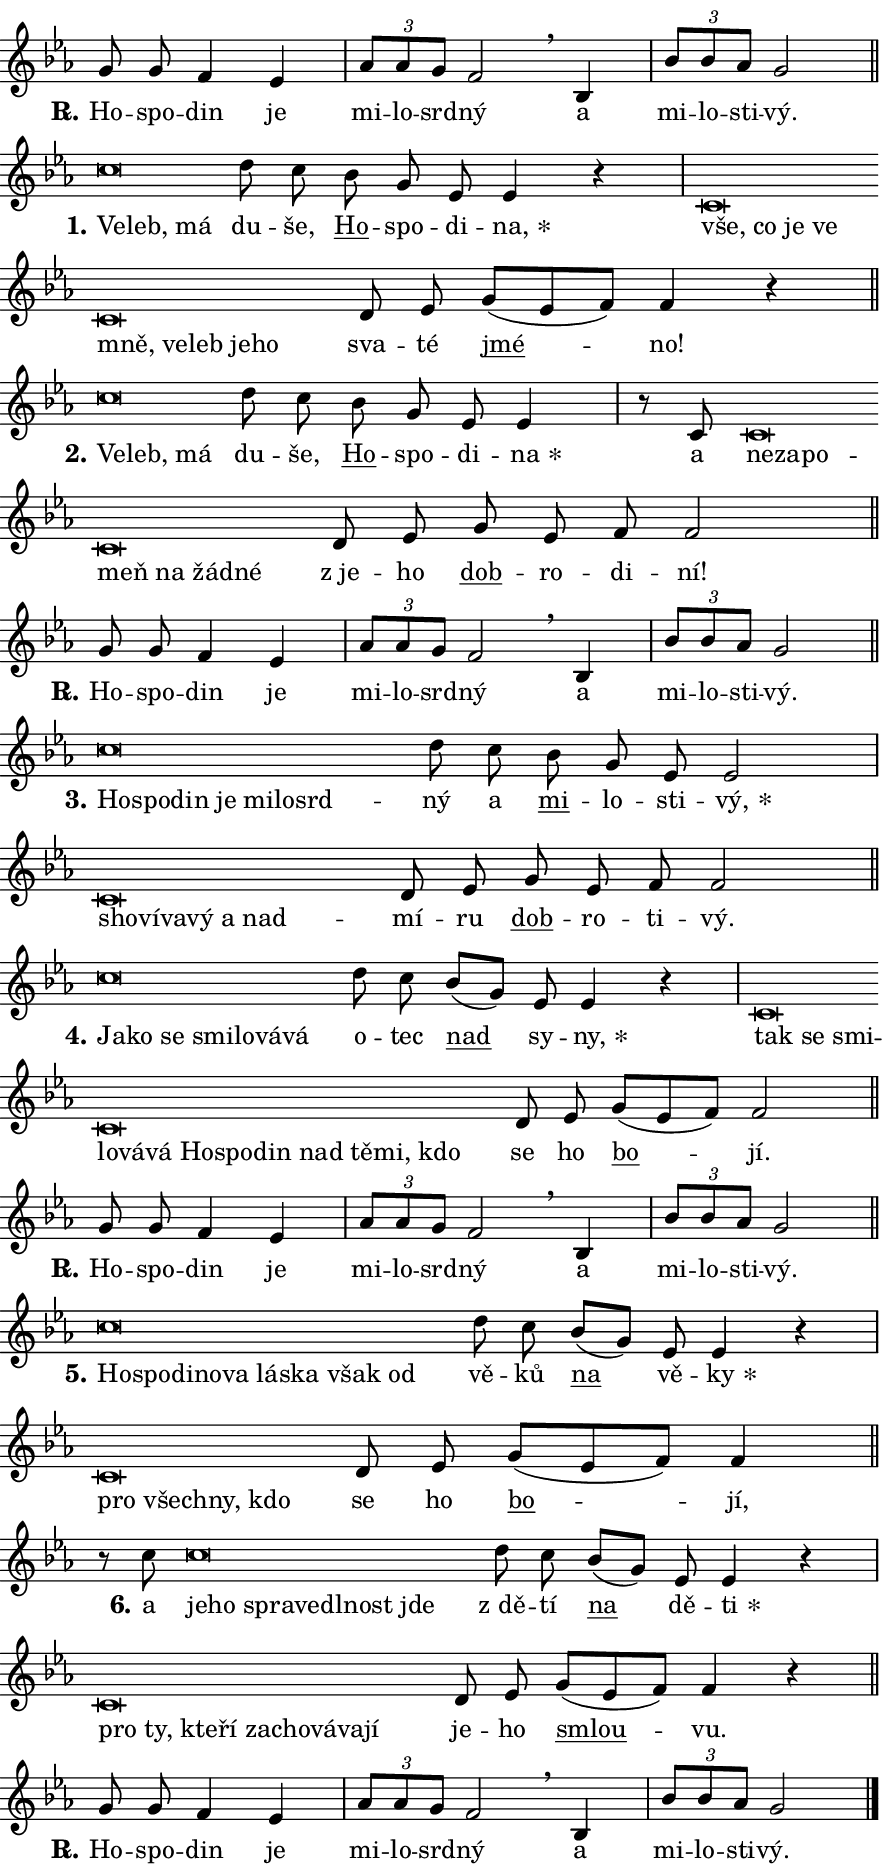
\version "2.24.0"
\header { tagline = "" }
\paper {
  indent = 0\cm
  top-margin = 0\cm
  right-margin = 0.13\cm % to fit lyric hyphens
  bottom-margin = 0\cm
  left-margin = 0\cm
  paper-width = 15\cm
  page-breaking = #ly:one-page-breaking
  system-system-spacing.basic-distance = #11
  score-system-spacing.basic-distance = #11
  ragged-last = ##f
}


%% Author: Thomas Morley
%% https://lists.gnu.org/archive/html/lilypond-user/2020-05/msg00002.html
#(define (line-position grob)
"Returns position of @var[grob} in current system:
   @code{'start}, if at first time-step
   @code{'end}, if at last time-step
   @code{'middle} otherwise
"
  (let* ((col (ly:item-get-column grob))
         (ln (ly:grob-object col 'left-neighbor))
         (rn (ly:grob-object col 'right-neighbor))
         (col-to-check-left (if (ly:grob? ln) ln col))
         (col-to-check-right (if (ly:grob? rn) rn col))
         (break-dir-left
           (and
             (ly:grob-property col-to-check-left 'non-musical #f)
             (ly:item-break-dir col-to-check-left)))
         (break-dir-right
           (and
             (ly:grob-property col-to-check-right 'non-musical #f)
             (ly:item-break-dir col-to-check-right))))
        (cond ((eqv? 1 break-dir-left) 'start)
              ((eqv? -1 break-dir-right) 'end)
              (else 'middle))))

#(define (tranparent-at-line-position vctor)
  (lambda (grob)
  "Relying on @code{line-position} select the relevant enry from @var{vctor}.
Used to determine transparency,"
    (case (line-position grob)
      ((end) (not (vector-ref vctor 0)))
      ((middle) (not (vector-ref vctor 1)))
      ((start) (not (vector-ref vctor 2))))))

noteHeadBreakVisibility =
#(define-music-function (break-visibility)(vector?)
"Makes @code{NoteHead}s transparent relying on @var{break-visibility}"
#{
  \override NoteHead.transparent =
    #(tranparent-at-line-position break-visibility)
#})

#(define delete-ledgers-for-transparent-note-heads
  (lambda (grob)
    "Reads whether a @code{NoteHead} is transparent.
If so this @code{NoteHead} is removed from @code{'note-heads} from
@var{grob}, which is supposed to be @code{LedgerLineSpanner}.
As a result ledgers are not printed for this @code{NoteHead}"
    (let* ((nhds-array (ly:grob-object grob 'note-heads))
           (nhds-list
             (if (ly:grob-array? nhds-array)
                 (ly:grob-array->list nhds-array)
                 '()))
           ;; Relies on the transparent-property being done before
           ;; Staff.LedgerLineSpanner.after-line-breaking is executed.
           ;; This is fragile ...
           (to-keep
             (remove
               (lambda (nhd)
                 (ly:grob-property nhd 'transparent #f))
               nhds-list)))
      ;; TODO find a better method to iterate over grob-arrays, similiar
      ;; to filter/remove etc for lists
      ;; For now rebuilt from scratch
      (set! (ly:grob-object grob 'note-heads)  '())
      (for-each
        (lambda (nhd)
          (ly:pointer-group-interface::add-grob grob 'note-heads nhd))
        to-keep))))

squashNotes = {
  \override NoteHead.X-extent = #'(-0.2 . 0.2)
  \override NoteHead.Y-extent = #'(-0.75 . 0)
  \override NoteHead.stencil =
    #(lambda (grob)
       (let ((pos (ly:grob-property grob 'staff-position)))
         (begin
           (if (< pos -7) (display "ERROR: Lower brevis then expected\n") (display ""))
           (if (<= pos -6) ly:text-interface::print ly:note-head::print))))
}
unSquashNotes = {
  \revert NoteHead.X-extent
  \revert NoteHead.Y-extent
  \revert NoteHead.stencil
}

hideNotes = \noteHeadBreakVisibility #begin-of-line-visible
unHideNotes = \noteHeadBreakVisibility #all-visible

% work-around for resetting accidentals
% https://lilypond.org/doc/v2.23/Documentation/notation/displaying-rhythms#unmetered-music
cadenzaMeasure = {
  \cadenzaOff
  \partial 1024 s1024
  \cadenzaOn
}

#(define-markup-command (accent layout props text) (markup?)
  "Underline accented syllable"
  (interpret-markup layout props
    #{\markup \override #'(offset . 4.3) \underline { #text }#}))

responsum = \markup \concat {
  "R" \hspace #-1.05 \path #0.1 #'((moveto 0 0.07) (lineto 0.9 0.8)) \hspace #0.05 "."
}

spaceSize = #0.6828661417322834 % exact space size for TeX Gyre Schola

\layout {
  \context {
    \Staff
    \remove "Time_signature_engraver"
    \override LedgerLineSpanner.after-line-breaking = #delete-ledgers-for-transparent-note-heads
  }
  \context {
    \Lyrics {
      \override LyricSpace.minimum-distance = \spaceSize
      \override LyricText.font-name = #"TeX Gyre Schola"
      \override LyricText.font-size = 1
      \override StanzaNumber.font-name = #"TeX Gyre Schola Bold"
      \override StanzaNumber.font-size = 1
    }
  }
  \context {
    \Score 
    \override NoteHead.text =
      #(lambda (grob) 
        (let ((pos (ly:grob-property grob 'staff-position)))
          #{\markup {
            \combine
              \halign #-0.55 \raise #(if (= pos -6) 0 0.5) \override #'(thickness . 2) \draw-line #'(3.2 . 0)
              \musicglyph "noteheads.sM1"
          }#}))
  }
}

% magnetic-lyrics.ily
%
%   written by
%     Jean Abou Samra <jean@abou-samra.fr>
%     Werner Lemberg <wl@gnu.org>
%
%   adapted by
%     Jiri Hon <jiri.hon@gmail.com>
%
% Version 2022-Apr-15

% https://www.mail-archive.com/lilypond-user@gnu.org/msg149350.html

#(define (Left_hyphen_pointer_engraver context)
   "Collect syllable-hyphen-syllable occurrences in lyrics and store
them in properties.  This engraver only looks to the left.  For
example, if the lyrics input is @code{foo -- bar}, it does the
following.

@itemize @bullet
@item
Set the @code{text} property of the @code{LyricHyphen} grob between
@q{foo} and @q{bar} to @code{foo}.

@item
Set the @code{left-hyphen} property of the @code{LyricText} grob with
text @q{foo} to the @code{LyricHyphen} grob between @q{foo} and
@q{bar}.
@end itemize

Use this auxiliary engraver in combination with the
@code{lyric-@/text::@/apply-@/magnetic-@/offset!} hook."
   (let ((hyphen #f)
         (text #f))
     (make-engraver
      (acknowledgers
       ((lyric-syllable-interface engraver grob source-engraver)
        (set! text grob)))
      (end-acknowledgers
       ((lyric-hyphen-interface engraver grob source-engraver)
        ;(when (not (grob::has-interface grob 'lyric-space-interface))
          (set! hyphen grob)));)
      ((stop-translation-timestep engraver)
       (when (and text hyphen)
         (ly:grob-set-object! text 'left-hyphen hyphen))
       (set! text #f)
       (set! hyphen #f)))))

#(define (lyric-text::apply-magnetic-offset! grob)
   "If the space between two syllables is less than the value in
property @code{LyricText@/.details@/.squash-threshold}, move the right
syllable to the left so that it gets concatenated with the left
syllable.

Use this function as a hook for
@code{LyricText@/.after-@/line-@/breaking} if the
@code{Left_@/hyphen_@/pointer_@/engraver} is active."
   (let ((hyphen (ly:grob-object grob 'left-hyphen #f)))
     (when hyphen
       (let ((left-text (ly:spanner-bound hyphen LEFT)))
         (when (grob::has-interface left-text 'lyric-syllable-interface)
           (let* ((common (ly:grob-common-refpoint grob left-text X))
                  (this-x-ext (ly:grob-extent grob common X))
                  (left-x-ext
                   (begin
                     ;; Trigger magnetism for left-text.
                     (ly:grob-property left-text 'after-line-breaking)
                     (ly:grob-extent left-text common X)))
                  ;; `delta` is the gap width between two syllables.
                  (delta (- (interval-start this-x-ext)
                            (interval-end left-x-ext)))
                  (details (ly:grob-property grob 'details))
                  (threshold (assoc-get 'squash-threshold details 0.2)))
             (when (< delta threshold)
               (let* (;; We have to manipulate the input text so that
                      ;; ligatures crossing syllable boundaries are not
                      ;; disabled.  For languages based on the Latin
                      ;; script this is essentially a beautification.
                      ;; However, for non-Western scripts it can be a
                      ;; necessity.
                      (lt (ly:grob-property left-text 'text))
                      (rt (ly:grob-property grob 'text))
                      (is-space (grob::has-interface hyphen 'lyric-space-interface))
                      (space (if is-space " " ""))
                      (extra-delta (if is-space spaceSize 0))
                      ;; Append new syllable.
                      (ltrt-space (if (and (string? lt) (string? rt))
                                (string-append lt space rt)
                                (make-concat-markup (list lt space rt))))
                      ;; Right-align `ltrt` to the right side.
                      (ltrt-space-markup (grob-interpret-markup
                               grob
                               (make-translate-markup
                                (cons (interval-length this-x-ext) 0)
                                (make-right-align-markup ltrt-space)))))
                 (begin
                   ;; Don't print `left-text`.
                   (ly:grob-set-property! left-text 'stencil #f)
                   ;; Set text and stencil (which holds all collected
                   ;; syllables so far) and shift it to the left.
                   (ly:grob-set-property! grob 'text ltrt-space)
                   (ly:grob-set-property! grob 'stencil ltrt-space-markup)
                   (ly:grob-translate-axis! grob (- (- delta extra-delta)) X))))))))))


#(define (lyric-hyphen::displace-bounds-first grob)
   ;; Make very sure this callback isn't triggered too early.
   (let ((left (ly:spanner-bound grob LEFT))
         (right (ly:spanner-bound grob RIGHT)))
     (ly:grob-property left 'after-line-breaking)
     (ly:grob-property right 'after-line-breaking)
     (ly:lyric-hyphen::print grob)))

squashThreshold = #0.4

\layout {
  \context {
    \Lyrics
    \consists #Left_hyphen_pointer_engraver
    \override LyricText.after-line-breaking =
      #lyric-text::apply-magnetic-offset!
    \override LyricHyphen.stencil = #lyric-hyphen::displace-bounds-first
    \override LyricText.details.squash-threshold = \squashThreshold
    \override LyricHyphen.minimum-distance = 0
    \override LyricHyphen.minimum-length = \squashThreshold
  }
}

squashText = \override LyricText.details.squash-threshold = 9999
unSquashText = \override LyricText.details.squash-threshold = \squashThreshold

leftText = \override LyricText.self-alignment-X = #LEFT
unLeftText = \revert LyricText.self-alignment-X

starOffset = #(lambda (grob) 
                (let ((x_offset (ly:self-alignment-interface::aligned-on-x-parent grob)))
                  (if (= x_offset 0) 0 (+ x_offset 1.2))))

star = #(define-music-function (syllable)(string?)
"Append star separator at the end of a syllable"
#{
  \once \override LyricText.X-offset = #starOffset
  \lyricmode { \markup {
    #syllable
    \override #'((font-name . "TeX Gyre Schola Bold")) \hspace #0.2 \lower #0.65 \larger "*"
  } }
#})

starAccent = #(define-music-function (syllable)(string?)
"Append star separator at the end of a syllable and make accent"
#{
  \once \override LyricText.X-offset = #starOffset
  \lyricmode { \markup {
    \accent #syllable
    \override #'((font-name . "TeX Gyre Schola Bold")) \hspace #0.2 \lower #0.65 \larger "*"
  } }
#})

breath = #(define-music-function (syllable)(string?)
"Append breathing indicator at the end of a syllable"
#{
  \lyricmode { \markup { #syllable "+" } }
#})

optionalBreath = #(define-music-function (syllable)(string?)
"Append optional breathing indicator at the end of a syllable"
#{
  \lyricmode { \markup { #syllable "(+)" } }
#})


\score {
    <<
        \new Voice = "melody" { \cadenzaOn \key es \major \relative { g'8 g f4 es \cadenzaMeasure \bar "|" \tuplet 3/2 { as8[ as g] } f2 \breathe \bar "" bes,4 \cadenzaMeasure \bar "|" \tuplet 3/2 {bes'8[ bes as] } g2 \cadenzaMeasure \bar "||" \break } }
        \new Lyrics \lyricsto "melody" { \lyricmode { \set stanza = \responsum
Ho -- spo -- din je mi -- lo -- srd -- ný a mi -- lo -- sti -- vý. } }
    >>
    \layout {}
}

\score {
    <<
        \new Voice = "melody" { \cadenzaOn \key es \major \relative { \squashNotes c''\breve*1/16 \hideNotes \breve*1/16 \breve*1/16 \bar "" \unHideNotes \unSquashNotes d8 c \bar "" bes g es es4 r \cadenzaMeasure \bar "|" \squashNotes c\breve*1/16 \hideNotes \breve*1/16 \bar "" \breve*1/16 \bar "" \breve*1/16 \bar "" \breve*1/16 \bar "" \breve*1/16 \bar "" \breve*1/16 \bar "" \breve*1/16 \breve*1/16 \bar "" \unHideNotes \unSquashNotes d8 es \bar "" g[( es f)] f4 r \cadenzaMeasure \bar "||" \break } }
        \new Lyrics \lyricsto "melody" { \lyricmode { \set stanza = "1."
\leftText Ve -- \squashText leb, má \unLeftText \unSquashText du -- še, \markup \accent Ho -- spo -- di -- \star na, \leftText vše, \squashText co je ve mně, ve -- leb je -- ho \unLeftText \unSquashText sva -- té \markup \accent jmé -- no! } }
    >>
    \layout {}
}

\score {
    <<
        \new Voice = "melody" { \cadenzaOn \key es \major \relative { \squashNotes c''\breve*1/16 \hideNotes \breve*1/16 \breve*1/16 \bar "" \unHideNotes \unSquashNotes d8 c \bar "" bes g es es4 \cadenzaMeasure \bar "|" r8 c8 \squashNotes c\breve*1/16 \hideNotes \breve*1/16 \bar "" \breve*1/16 \bar "" \breve*1/16 \bar "" \breve*1/16 \bar "" \breve*1/16 \breve*1/16 \bar "" \unHideNotes \unSquashNotes d8 es \bar "" g es f f2 \cadenzaMeasure \bar "||" \break } }
        \new Lyrics \lyricsto "melody" { \lyricmode { \set stanza = "2."
\leftText Ve -- \squashText leb, má \unLeftText \unSquashText du -- še, \markup \accent Ho -- spo -- di -- \star na a \leftText ne -- \squashText za -- po -- meň na žád -- né \unLeftText \unSquashText "z je" -- ho \markup \accent dob -- ro -- di -- ní! } }
    >>
    \layout {}
}

\score {
    <<
        \new Voice = "melody" { \cadenzaOn \key es \major \relative { g'8 g f4 es \cadenzaMeasure \bar "|" \tuplet 3/2 { as8[ as g] } f2 \breathe \bar "" bes,4 \cadenzaMeasure \bar "|" \tuplet 3/2 {bes'8[ bes as] } g2 \cadenzaMeasure \bar "||" \break } }
        \new Lyrics \lyricsto "melody" { \lyricmode { \set stanza = \responsum
Ho -- spo -- din je mi -- lo -- srd -- ný a mi -- lo -- sti -- vý. } }
    >>
    \layout {}
}

\score {
    <<
        \new Voice = "melody" { \cadenzaOn \key es \major \relative { \squashNotes c''\breve*1/16 \hideNotes \breve*1/16 \bar "" \breve*1/16 \bar "" \breve*1/16 \bar "" \breve*1/16 \bar "" \breve*1/16 \breve*1/16 \bar "" \unHideNotes \unSquashNotes d8 c \bar "" bes g es es2 \cadenzaMeasure \bar "|" \squashNotes c\breve*1/16 \hideNotes \breve*1/16 \bar "" \breve*1/16 \bar "" \breve*1/16 \bar "" \breve*1/16 \breve*1/16 \bar "" \unHideNotes \unSquashNotes d8 es \bar "" g es f f2 \cadenzaMeasure \bar "||" \break } }
        \new Lyrics \lyricsto "melody" { \lyricmode { \set stanza = "3."
\leftText Ho -- \squashText spo -- din je mi -- lo -- srd -- \unLeftText \unSquashText ný a \markup \accent mi -- lo -- sti -- \star vý, \leftText sho -- \squashText ví -- va -- vý a nad -- \unLeftText \unSquashText mí -- ru \markup \accent dob -- ro -- ti -- vý. } }
    >>
    \layout {}
}

\score {
    <<
        \new Voice = "melody" { \cadenzaOn \key es \major \relative { \squashNotes c''\breve*1/16 \hideNotes \breve*1/16 \bar "" \breve*1/16 \bar "" \breve*1/16 \bar "" \breve*1/16 \bar "" \breve*1/16 \breve*1/16 \bar "" \unHideNotes \unSquashNotes d8 c \bar "" bes[( g)] es es4 r \cadenzaMeasure \bar "|" \squashNotes c\breve*1/16 \hideNotes \breve*1/16 \bar "" \breve*1/16 \bar "" \breve*1/16 \bar "" \breve*1/16 \bar "" \breve*1/16 \bar "" \breve*1/16 \bar "" \breve*1/16 \bar "" \breve*1/16 \bar "" \breve*1/16 \bar "" \breve*1/16 \bar "" \breve*1/16 \breve*1/16 \bar "" \unHideNotes \unSquashNotes d8 es \bar "" g[( es f)] f2 \cadenzaMeasure \bar "||" \break } }
        \new Lyrics \lyricsto "melody" { \lyricmode { \set stanza = "4."
\leftText Ja -- \squashText ko se smi -- lo -- vá -- vá \unLeftText \unSquashText o -- tec \markup \accent nad sy -- \star ny, \leftText tak \squashText se smi -- lo -- vá -- vá Ho -- spo -- din nad tě -- mi, kdo \unLeftText \unSquashText se ho \markup \accent bo -- jí. } }
    >>
    \layout {}
}

\score {
    <<
        \new Voice = "melody" { \cadenzaOn \key es \major \relative { g'8 g f4 es \cadenzaMeasure \bar "|" \tuplet 3/2 { as8[ as g] } f2 \breathe \bar "" bes,4 \cadenzaMeasure \bar "|" \tuplet 3/2 {bes'8[ bes as] } g2 \cadenzaMeasure \bar "||" \break } }
        \new Lyrics \lyricsto "melody" { \lyricmode { \set stanza = \responsum
Ho -- spo -- din je mi -- lo -- srd -- ný a mi -- lo -- sti -- vý. } }
    >>
    \layout {}
}

\score {
    <<
        \new Voice = "melody" { \cadenzaOn \key es \major \relative { \squashNotes c''\breve*1/16 \hideNotes \breve*1/16 \bar "" \breve*1/16 \bar "" \breve*1/16 \bar "" \breve*1/16 \bar "" \breve*1/16 \bar "" \breve*1/16 \bar "" \breve*1/16 \breve*1/16 \bar "" \unHideNotes \unSquashNotes d8 c \bar "" bes[( g)] es es4 r \cadenzaMeasure \bar "|" \squashNotes c\breve*1/16 \hideNotes \breve*1/16 \bar "" \breve*1/16 \breve*1/16 \bar "" \unHideNotes \unSquashNotes d8 es \bar "" g[( es f)] f4 \cadenzaMeasure \bar "||" \break } }
        \new Lyrics \lyricsto "melody" { \lyricmode { \set stanza = "5."
\leftText Ho -- \squashText spo -- di -- no -- va lá -- ska však od \unLeftText \unSquashText vě -- ků \markup \accent na vě -- \star ky \leftText pro \squashText všech -- ny, kdo \unLeftText \unSquashText se ho \markup \accent bo -- jí, } }
    >>
    \layout {}
}

\score {
    <<
        \new Voice = "melody" { \cadenzaOn \key es \major \relative { r8 c''8 \squashNotes c\breve*1/16 \hideNotes \breve*1/16 \bar "" \breve*1/16 \bar "" \breve*1/16 \bar "" \breve*1/16 \bar "" \breve*1/16 \breve*1/16 \bar "" \unHideNotes \unSquashNotes d8 c \bar "" bes[( g)] es es4 r \cadenzaMeasure \bar "|" \squashNotes c\breve*1/16 \hideNotes \breve*1/16 \bar "" \breve*1/16 \bar "" \breve*1/16 \bar "" \breve*1/16 \bar "" \breve*1/16 \bar "" \breve*1/16 \bar "" \breve*1/16 \breve*1/16 \bar "" \unHideNotes \unSquashNotes d8 es \bar "" g[( es f)] f4 r \cadenzaMeasure \bar "||" \break } }
        \new Lyrics \lyricsto "melody" { \lyricmode { \set stanza = "6."
a \leftText je -- \squashText ho spra -- ve -- dl -- nost jde \unLeftText \unSquashText "z dě" -- tí \markup \accent na dě -- \star ti \leftText pro \squashText ty, kte -- ří za -- cho -- vá -- va -- jí \unLeftText \unSquashText je -- ho \markup \accent smlou -- vu. } }
    >>
    \layout {}
}

\score {
    <<
        \new Voice = "melody" { \cadenzaOn \key es \major \relative { g'8 g f4 es \cadenzaMeasure \bar "|" \tuplet 3/2 { as8[ as g] } f2 \breathe \bar "" bes,4 \cadenzaMeasure \bar "|" \tuplet 3/2 {bes'8[ bes as] } g2 \cadenzaMeasure \bar "||" \break } \bar "|." }
        \new Lyrics \lyricsto "melody" { \lyricmode { \set stanza = \responsum
Ho -- spo -- din je mi -- lo -- srd -- ný a mi -- lo -- sti -- vý. } }
    >>
    \layout {}
}
